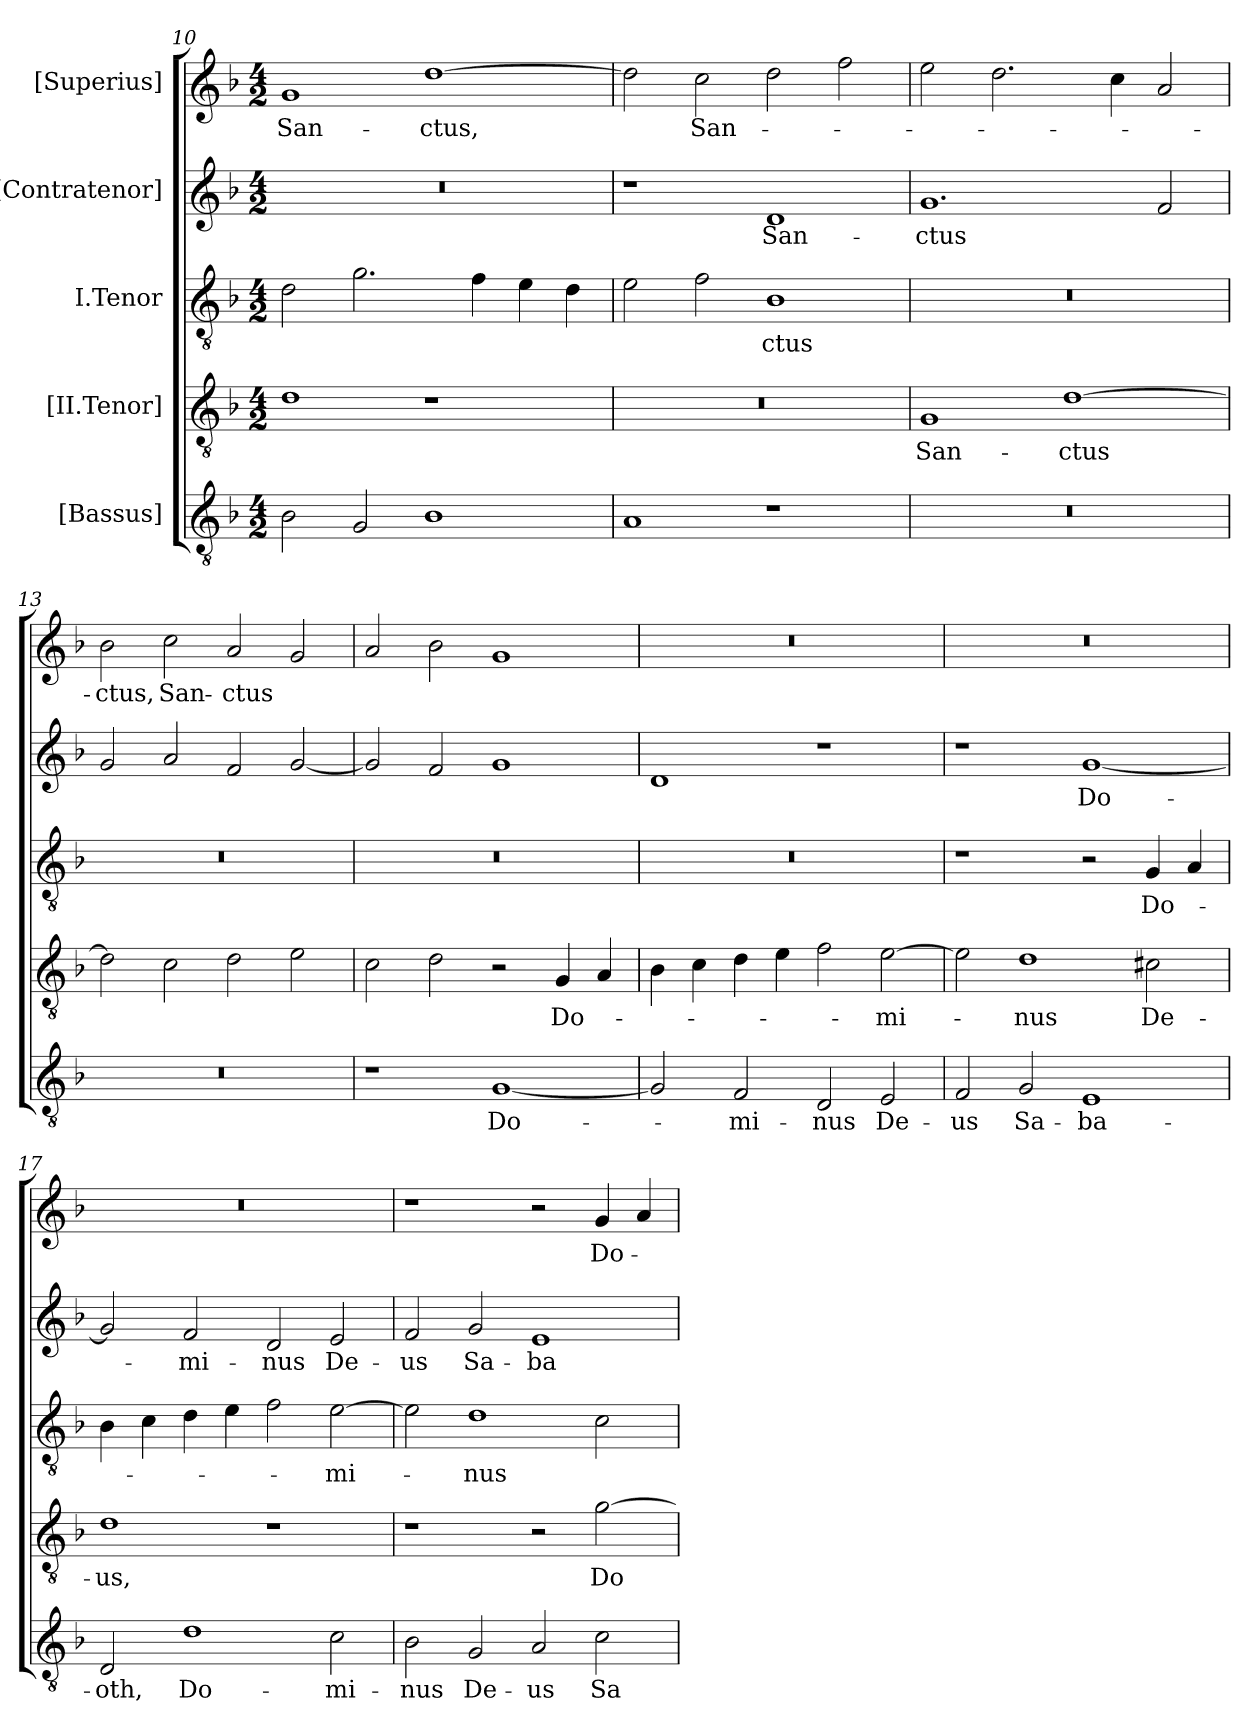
**kern	**text	**kern	**text	**kern	**text	**kern	**text	**kern	**text
*part5	*part5	*part4	*part4	*part3	*part3	*part2	*part2	*part1	*part1
*staff5	*staff5	*staff4	*staff4	*staff3	*staff3	*staff2	*staff2	*staff1	*staff1
*I"[Bassus]	*	*I"[II.Tenor]	*	*I"I.Tenor	*	*I"[Contratenor]	*	*I"[Superius]	*
*clefGv2	*	*clefGv2	*	*clefGv2	*	*clefG2	*	*clefG2	*
*k[b-]	*	*k[b-]	*	*k[b-]	*	*k[b-]	*	*k[b-]	*
*M4/2	*	*M4/2	*	*M4/2	*	*M4/2	*	*M4/2	*
=10	=10	=10	=10	=10	=10	=10	=10	=10	=10
2B-\	.	1d\	.	2d\	.	0r	.	1g/	San-
2G/	.	.	.	2.g\	.	.	.	.	.
1B-\	.	1r	.	.	.	.	.	[1dd\	-ctus,
.	.	.	.	4f\	.	.	.	.	.
.	.	.	.	4e\	.	.	.	.	.
.	.	.	.	4d\	.	.	.	.	.
=11	=11	=11	=11	=11	=11	=11	=11	=11	=11
1A/	.	0r	.	2e\	.	1r	.	2dd\]	.
.	.	.	.	2f\	.	.	.	2cc\	San-
1r	.	.	.	1B-\	-ctus	1d/	San-	2dd\	.
.	.	.	.	.	.	.	.	2ff\	.
=12	=12	=12	=12	=12	=12	=12	=12	=12	=12
0r	.	1G/	San-	0r	.	1.g/	-ctus	2ee\	.
.	.	.	.	.	.	.	.	2.dd\	.
.	.	[1d\	-ctus	.	.	.	.	.	.
.	.	.	.	.	.	.	.	4cc\	.
.	.	.	.	.	.	2f/	.	2a/	.
=13	=13	=13	=13	=13	=13	=13	=13	=13	=13
0r	.	2d\]	.	0r	.	2g/	.	2b-\	-ctus,
.	.	2c\	.	.	.	2a/	.	2cc\	San-
.	.	2d\	.	.	.	2f/	.	2a/	-ctus
.	.	2e\	.	.	.	[2g/	.	2g/	.
=14	=14	=14	=14	=14	=14	=14	=14	=14	=14
1r	.	2c\	.	0r	.	2g/]	.	2a/	.
.	.	2d\	.	.	.	2f/	.	2b-\	.
[1G/	Do-	2r	.	.	.	1g/	.	1g/	.
.	.	4G/	Do-	.	.	.	.	.	.
.	.	4A/	.	.	.	.	.	.	.
=15	=15	=15	=15	=15	=15	=15	=15	=15	=15
2G/]	.	4B-\	.	0r	.	1d/	.	0r	.
.	.	4c\	.	.	.	.	.	.	.
2F/	-mi-	4d\	.	.	.	.	.	.	.
.	.	4e\	.	.	.	.	.	.	.
2D/	-nus	2f\	.	.	.	1r	.	.	.
2E/	De-	[2e\	-mi-	.	.	.	.	.	.
=16	=16	=16	=16	=16	=16	=16	=16	=16	=16
2F/	-us	2e\]	.	1r	.	1r	.	0r	.
2G/	Sa-	1d\	-nus	.	.	.	.	.	.
1E/	-ba-	.	.	2r	.	[1g/	Do-	.	.
.	.	2c#X\	De-	4G/	Do-	.	.	.	.
.	.	.	.	4A/	.	.	.	.	.
=17	=17	=17	=17	=17	=17	=17	=17	=17	=17
2D/	-oth,	1d\	-us,	4B-\	.	2g/]	.	0r	.
.	.	.	.	4c\	.	.	.	.	.
1d\	Do-	.	.	4d\	.	2f/	-mi-	.	.
.	.	.	.	4e\	.	.	.	.	.
.	.	1r	.	2f\	.	2d/	-nus	.	.
2c\	-mi-	.	.	[2e\	-mi-	2e/	De-	.	.
=18	=18	=18	=18	=18	=18	=18	=18	=18	=18
2B-\	-nus	1r	.	2e\]	.	2f/	-us	1r	.
2G/	De-	.	.	1d\	-nus	2g/	Sa-	.	.
2A/	-us	2r	.	.	.	1e/	-ba-	2r	.
2c\	Sa-	[2g\	Do-	2c\	.	.	.	4g/	Do-
.	.	.	.	.	.	.	.	4a/	.
=	=	=	=	=	=	=	=	=	=
*-	*-	*-	*-	*-	*-	*-	*-	*-	*-
